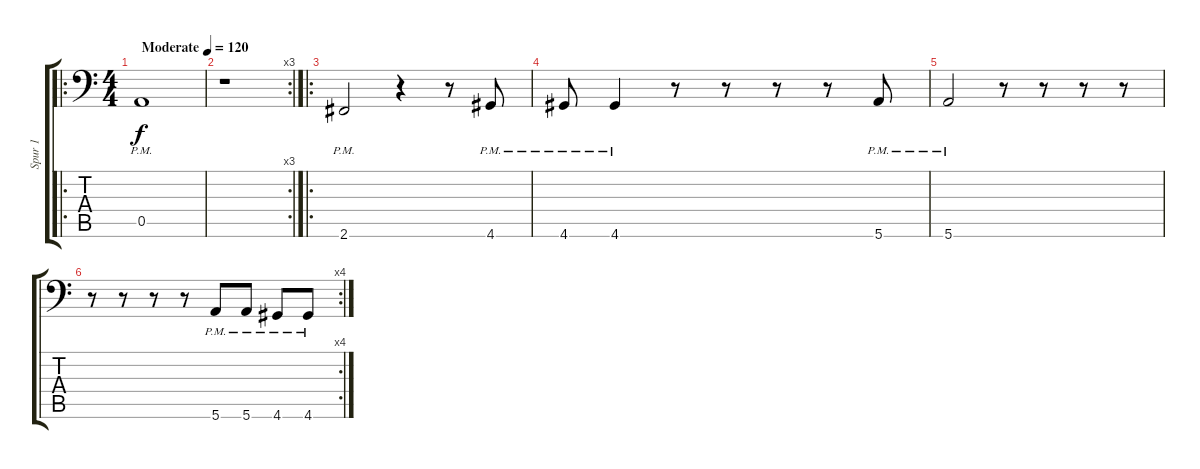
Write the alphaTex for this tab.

\track ("Spur 1" "Spur 1") {instrument distortionguitar}
\staff {score tabs}
\tuning (E3 B2 G2 D2 A1 E1) {hide}
\ro
\ts (4 4)
\tempo (120 "Moderate")
\clef f4
\ks c
0.5{pm}.1{dy f instrument distortionguitar} |
\rc 3
r.1 |
\ro
2.6{pm}.2 r.4 r.8 4.6{pm}.8 |
4.6{pm}.8 4.6{pm}.4 r.8 r.8 r.8 r.8 5.6{pm}.8 |
5.6{pm}.2 r.8 r.8 r.8 r.8 |
\rc 4
r.8 r.8 r.8 r.8 5.6{pm}.8 5.6{pm}.8 4.6{pm}.8 4.6{pm}.8
